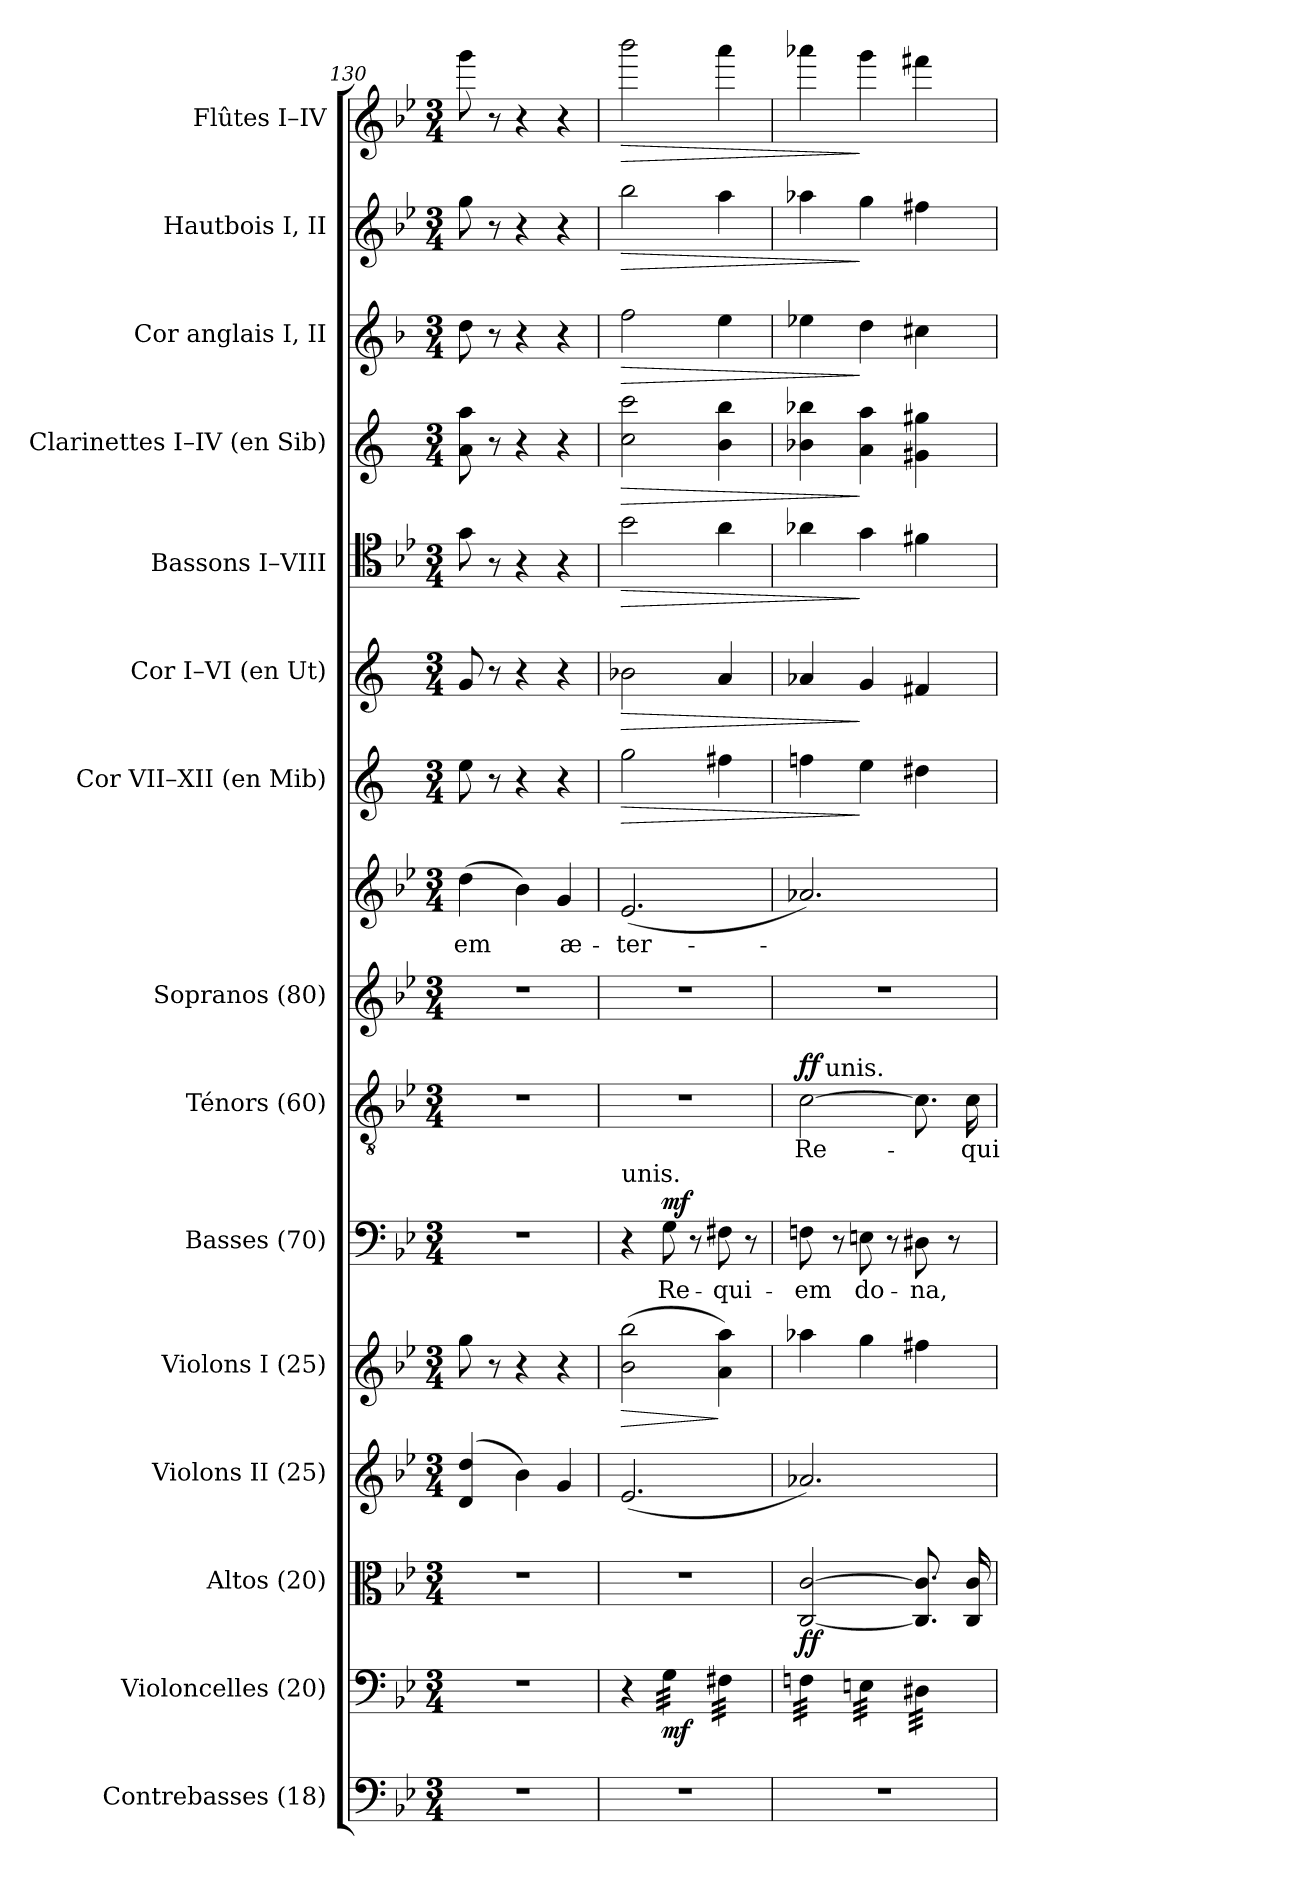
**kern	**kern	**dynam	**kern	**dynam	**kern	**kern	**dynam	**kern	**text	**dynam	**kern	**text	**dynam	**kern	**kern	**text	**kern	**dynam	**kern	**dynam	**kern	**dynam	**kern	**dynam	**kern	**dynam	**kern	**dynam	**kern	**dynam
*part15	*part14	*part14	*part13	*part13	*part12	*part11	*part11	*part10	*part10	*part10	*part9	*part9	*part9	*part8	*part8	*part8	*part7	*part7	*part6	*part6	*part5	*part5	*part4	*part4	*part3	*part3	*part2	*part2	*part1	*part1
*staff16	*staff15	*staff15	*staff14	*staff14	*staff13	*staff12	*staff12	*staff11	*staff11	*staff11	*staff10	*staff10	*staff10	*staff9	*staff8	*staff8	*staff7	*staff7	*staff6	*staff6	*staff5	*staff5	*staff4	*staff4	*staff3	*staff3	*staff2	*staff2	*staff1	*staff1
*I"Contrebasses (18)	*I"Violoncelles (20)	*	*I"Altos (20)	*	*I"Violons II (25)	*I"Violons I (25)	*	*I"Basses (70)	*	*	*I"Ténors (60)	*	*	*I"Sopranos (80)	*	*	*I"Cor VII–XII (en Mib)	*	*I"Cor I–VI (en Ut)	*	*I"Bassons I–VIII	*	*I"Clarinettes I–IV (en Sib)	*	*I"Cor anglais I, II	*	*I"Hautbois I, II	*	*I"Flûtes I–IV	*
*I'Cb.	*I'Vlles	*	*I'Altos	*	*I'Vns II	*I'Vns I	*	*I'Basses	*	*	*I'Tén.	*	*	*I'Sopr.	*	*	*I'Cor (Mib)	*	*I'Cor (Ut)	*	*I'Bns	*	*I'Cl. (Sib)	*	*I'C. a.	*	*I'Hb.	*	*I'Fl.	*
*clefF4	*clefF4	*	*clefC3	*	*clefG2	*clefG2	*	*clefF4	*	*	*clefGv2	*	*	*clefG2	*clefG2	*	*clefG2	*	*clefG2	*	*clefC4	*	*clefG2	*	*clefG2	*	*clefG2	*	*clefG2	*
*ITrd7c12	*	*	*	*	*	*	*	*	*	*	*ITrd7c12	*	*	*	*	*	*ITrd5c9	*	*ITrd7c12	*	*	*	*ITrd1c2	*	*ITrd4c7	*	*	*	*	*
*k[b-e-]	*k[b-e-]	*	*k[b-e-]	*	*k[b-e-]	*k[b-e-]	*	*k[b-e-]	*	*	*k[b-e-]	*	*	*k[b-e-]	*k[b-e-]	*	*k[b-e-a-]	*	*k[]	*	*k[b-e-]	*	*k[b-e-]	*	*k[b-e-]	*	*k[b-e-]	*	*k[b-e-]	*
*B-:	*B-:	*	*B-:	*	*B-:	*B-:	*	*B-:	*	*	*B-:	*	*	*B-:	*B-:	*	*E-:	*	*C:	*	*B-:	*	*B-:	*	*B-:	*	*B-:	*	*B-:	*
*M3/4	*M3/4	*	*M3/4	*	*M3/4	*M3/4	*	*M3/4	*	*	*M3/4	*	*	*M3/4	*M3/4	*	*M3/4	*	*M3/4	*	*M3/4	*	*M3/4	*	*M3/4	*	*M3/4	*	*M3/4	*
=130	=130	=130	=130	=130	=130	=130	=130	=130	=130	=130	=130	=130	=130	=130	=130	=130	=130	=130	=130	=130	=130	=130	=130	=130	=130	=130	=130	=130	=130	=130
!LO:N:vis=1	!LO:N:vis=1	!	!LO:N:vis=1	!	!	!	!	!LO:N:vis=1	!	!	!LO:N:vis=1	!	!	!LO:N:vis=1	!	!	!	!	!	!	!	!	!	!	!	!	!	!	!	!
!	!	!	!	!	!	!	!	!	!	!	!	!	!	!	!	!LO:LY:b:color=#000000	!	!	!	!	!	!	!	!	!	!	!	!	!	!
2.r	2.r	.	2.r	.	(4di/ 4ddi	8ggi\	.	2.r	.	.	2.r	.	.	2.r	(4ddi\	-em	8gi\	.	8Gi/	.	8gi\	.	8gi\ 8ggi	.	8gi\	.	8ggi\	.	8gggi\	.
.	.	.	.	.	.	8r	.	.	.	.	.	.	.	.	.	.	8r	.	8r	.	8r	.	8r	.	8r	.	8r	.	8r	.
.	.	.	.	.	4b-i\)	4r	.	.	.	.	.	.	.	.	4b-i\)	.	4r	.	4r	.	4r	.	4r	.	4r	.	4r	.	4r	.
!	!	!	!	!	!	!	!	!	!	!	!	!	!	!	!	!LO:LY:b:color=#000000	!	!	!	!	!	!	!	!	!	!	!	!	!	!
.	.	.	.	.	4gi/	4r	.	.	.	.	.	.	.	.	4gi/	æ-	4r	.	4r	.	4r	.	4r	.	4r	.	4r	.	4r	.
=131	=131	=131	=131	=131	=131	=131	=131	=131	=131	=131	=131	=131	=131	=131	=131	=131	=131	=131	=131	=131	=131	=131	=131	=131	=131	=131	=131	=131	=131	=131
!LO:N:vis=1	!	!	!LO:N:vis=1	!	!	!	!LO:HP:b	!	!	!	!LO:N:vis=1	!	!	!LO:N:vis=1	!	!	!	!	!	!	!	!	!	!	!	!	!	!	!	!
!	!	!	!	!	!	!	!	!LO:TX:a:t=unis.	!	!	!	!	!	!	!	!	!	!	!	!	!	!	!	!	!	!	!	!	!	!
!	!	!	!	!	!	!	!	!	!	!	!	!	!	!	!	!LO:LY:b:color=#000000	!	!LO:HP:b	!	!LO:HP:b	!	!LO:HP:b	!	!LO:HP:b	!	!LO:HP:b	!	!LO:HP:b	!	!LO:HP:b
2.r	4r	.	2.r	.	(2.e-i/	(2b-i\ 2bb-i	>	4r	.	.	2.r	.	.	2.r	(2.e-i/	-ter-	2b-i\	>	2B-Xi\	>	2b-i\	>	2b-i\ 2bb-i	>	2b-i\	>	2bb-i\	>	2bbb-i\	>
!	!	!	!	!	!	!	!	!	!LO:LY:b:color=#000000	!	!	!	!	!	!	!	!	!	!	!	!	!	!	!	!	!	!	!	!	!
*	*tremolo	*	*	*	*	*	*	*	*	*	*	*	*	*	*	*	*	*	*	*	*	*	*	*	*	*	*	*	*	*
.	32Gi\LLL	mf	.	.	.	.	.	8Gi\	Re-	mf	.	.	.	.	.	.	.	.	.	.	.	.	.	.	.	.	.	.	.	.
.	32Gi\	.	.	.	.	.	.	.	.	.	.	.	.	.	.	.	.	.	.	.	.	.	.	.	.	.	.	.	.	.
.	32Gi\	.	.	.	.	.	.	.	.	.	.	.	.	.	.	.	.	.	.	.	.	.	.	.	.	.	.	.	.	.
.	32Gi\	.	.	.	.	.	.	.	.	.	.	.	.	.	.	.	.	.	.	.	.	.	.	.	.	.	.	.	.	.
.	32Gi\	.	.	.	.	.	.	8r	.	.	.	.	.	.	.	.	.	.	.	.	.	.	.	.	.	.	.	.	.	.
.	32Gi\	.	.	.	.	.	.	.	.	.	.	.	.	.	.	.	.	.	.	.	.	.	.	.	.	.	.	.	.	.
.	32Gi\	.	.	.	.	.	.	.	.	.	.	.	.	.	.	.	.	.	.	.	.	.	.	.	.	.	.	.	.	.
.	32Gi\JJJ	.	.	.	.	.	.	.	.	.	.	.	.	.	.	.	.	.	.	.	.	.	.	.	.	.	.	.	.	.
!	!	!	!	!	!	!	!	!	!LO:LY:b:color=#000000	!	!	!	!	!	!	!	!	!	!	!	!	!	!	!	!	!	!	!	!	!
.	32F#Xi\LLL	.	.	.	.	4ai\ 4aai)	]	8F#Xi\	-qui-	.	.	.	.	.	.	.	4ani\	.	4Ai/	.	4ai\	.	4ai\ 4aai	.	4ai\	.	4aai\	.	4aaai\	.
.	32F#Xi\	.	.	.	.	.	.	.	.	.	.	.	.	.	.	.	.	.	.	.	.	.	.	.	.	.	.	.	.	.
.	32F#Xi\	.	.	.	.	.	.	.	.	.	.	.	.	.	.	.	.	.	.	.	.	.	.	.	.	.	.	.	.	.
.	32F#Xi\	.	.	.	.	.	.	.	.	.	.	.	.	.	.	.	.	.	.	.	.	.	.	.	.	.	.	.	.	.
.	32F#Xi\	.	.	.	.	.	.	8r	.	.	.	.	.	.	.	.	.	.	.	.	.	.	.	.	.	.	.	.	.	.
.	32F#Xi\	.	.	.	.	.	.	.	.	.	.	.	.	.	.	.	.	.	.	.	.	.	.	.	.	.	.	.	.	.
.	32F#Xi\	.	.	.	.	.	.	.	.	.	.	.	.	.	.	.	.	.	.	.	.	.	.	.	.	.	.	.	.	.
.	32F#Xi\JJJ	.	.	.	.	.	.	.	.	.	.	.	.	.	.	.	.	.	.	.	.	.	.	.	.	.	.	.	.	.
=132	=132	=132	=132	=132	=132	=132	=132	=132	=132	=132	=132	=132	=132	=132	=132	=132	=132	=132	=132	=132	=132	=132	=132	=132	=132	=132	=132	=132	=132	=132
!LO:N:vis=1	!	!	!	!	!	!	!	!	!	!	!	!	!	!	!	!	!	!	!	!	!	!	!	!	!	!	!	!	!	!
!	!	!	!	!	!	!	!	!	!LO:LY:b:color=#000000	!	!	!	!	!	!	!	!	!	!	!	!	!	!	!	!	!	!	!	!	!
!	!	!	!	!	!	!	!	!	!	!	!	!LO:LY:b:color=#000000	!	!LO:N:vis=1	!	!	!	!	!	!	!	!	!	!	!	!	!	!	!	!
*	*	*	*	*	*	*	*	*	*	*	*^	*	*	*	*	*	*	*	*	*	*	*	*	*	*	*	*	*	*	*
2.r	32Fni\LLL	.	[<2Ci/ [>2ci	ff	2.a-Xi/)	4aa-Xi\	.	8Fni\	-em	.	[>2Ci\	16..ryy	Re-	ff	2.r	2.a-Xi/)	.	4a-Xi\	.	4A-Xi/	.	4a-Xi\	.	4a-Xi\ 4aa-Xi	.	4a-Xi\	.	4aa-Xi\	.	4aaa-Xi\	.
.	32Fni\	.	.	.	.	.	.	.	.	.	.	.	.	.	.	.	.	.	.	.	.	.	.	.	.	.	.	.	.	.	.
.	32Fni\	.	.	.	.	.	.	.	.	.	.	.	.	.	.	.	.	.	.	.	.	.	.	.	.	.	.	.	.	.	.
.	32Fni\	.	.	.	.	.	.	.	.	.	.	.	.	.	.	.	.	.	.	.	.	.	.	.	.	.	.	.	.	.	.
!	!	!	!	!	!	!	!	!	!	!	!	!LO:TX:a:t=unis.	!	!	!	!	!	!	!	!	!	!	!	!	!	!	!	!	!	!	!
.	.	.	.	.	.	.	.	.	.	.	.	2ryy	.	.	.	.	.	.	.	.	.	.	.	.	.	.	.	.	.	.	.
.	32Fni\	.	.	.	.	.	.	8r	.	.	.	.	.	.	.	.	.	.	.	.	.	.	.	.	.	.	.	.	.	.	.
.	32Fni\	.	.	.	.	.	.	.	.	.	.	.	.	.	.	.	.	.	.	.	.	.	.	.	.	.	.	.	.	.	.
.	32Fni\	.	.	.	.	.	.	.	.	.	.	.	.	.	.	.	.	.	.	.	.	.	.	.	.	.	.	.	.	.	.
.	32Fni\JJJ	.	.	.	.	.	.	.	.	.	.	.	.	.	.	.	.	.	.	.	.	.	.	.	.	.	.	.	.	.	.
!	!	!	!	!	!	!	!	!	!LO:LY:b:color=#000000	!	!	!	!	!	!	!	!	!	!	!	!	!	!	!	!	!	!	!	!	!	!
.	32Eni\LLL	.	.	.	.	4ggi\	.	8Eni\	do-	.	.	.	.	.	.	.	.	4gi\	]	4Gi/	]	4gi\	]	4gi\ 4ggi	]	4gi\	]	4ggi\	]	4gggi\	]
.	32Eni\	.	.	.	.	.	.	.	.	.	.	.	.	.	.	.	.	.	.	.	.	.	.	.	.	.	.	.	.	.	.
.	32Eni\	.	.	.	.	.	.	.	.	.	.	.	.	.	.	.	.	.	.	.	.	.	.	.	.	.	.	.	.	.	.
.	32Eni\	.	.	.	.	.	.	.	.	.	.	.	.	.	.	.	.	.	.	.	.	.	.	.	.	.	.	.	.	.	.
.	32Eni\	.	.	.	.	.	.	8r	.	.	.	.	.	.	.	.	.	.	.	.	.	.	.	.	.	.	.	.	.	.	.
.	32Eni\	.	.	.	.	.	.	.	.	.	.	.	.	.	.	.	.	.	.	.	.	.	.	.	.	.	.	.	.	.	.
.	32Eni\	.	.	.	.	.	.	.	.	.	.	.	.	.	.	.	.	.	.	.	.	.	.	.	.	.	.	.	.	.	.
.	32Eni\JJJ	.	.	.	.	.	.	.	.	.	.	.	.	.	.	.	.	.	.	.	.	.	.	.	.	.	.	.	.	.	.
!	!	!	!	!	!	!	!	!	!LO:LY:b:color=#000000	!	!	!	!	!	!	!	!	!	!	!	!	!	!	!	!	!	!	!	!	!	!
.	32D#Xi\LLL	.	8.Ci/] 8.ci]	.	.	4ff#Xi\	.	8D#Xi\	-na,	.	8.Ci\]	.	.	.	.	.	.	4f#Xi\	.	4F#Xi/	.	4f#Xi\	.	4f#Xi\ 4ff#Xi	.	4f#Xi\	.	4ff#Xi\	.	4fff#Xi\	.
.	32D#Xi\	.	.	.	.	.	.	.	.	.	.	.	.	.	.	.	.	.	.	.	.	.	.	.	.	.	.	.	.	.	.
.	32D#Xi\	.	.	.	.	.	.	.	.	.	.	.	.	.	.	.	.	.	.	.	.	.	.	.	.	.	.	.	.	.	.
.	32D#Xi\	.	.	.	.	.	.	.	.	.	.	.	.	.	.	.	.	.	.	.	.	.	.	.	.	.	.	.	.	.	.
.	.	.	.	.	.	.	.	.	.	.	.	8ryy	.	.	.	.	.	.	.	.	.	.	.	.	.	.	.	.	.	.	.
.	32D#Xi\	.	.	.	.	.	.	8r	.	.	.	.	.	.	.	.	.	.	.	.	.	.	.	.	.	.	.	.	.	.	.
.	32D#Xi\	.	.	.	.	.	.	.	.	.	.	.	.	.	.	.	.	.	.	.	.	.	.	.	.	.	.	.	.	.	.
!	!	!	!	!	!	!	!	!	!	!	!	!	!LO:LY:b:color=#000000	!	!	!	!	!	!	!	!	!	!	!	!	!	!	!	!	!	!
.	32D#Xi\	.	16Ci/ 16ci	.	.	.	.	.	.	.	16Ci\	.	-qui-	.	.	.	.	.	.	.	.	.	.	.	.	.	.	.	.	.	.
.	32D#Xi\JJJ	.	.	.	.	.	.	.	.	.	.	.	.	.	.	.	.	.	.	.	.	.	.	.	.	.	.	.	.	.	.
*	*Xtremolo	*	*	*	*	*	*	*	*	*	*	*	*	*	*	*	*	*	*	*	*	*	*	*	*	*	*	*	*	*	*
.	.	.	.	.	.	.	.	.	.	.	.	64ryy	.	.	.	.	.	.	.	.	.	.	.	.	.	.	.	.	.	.	.
*	*	*	*	*	*	*	*	*	*	*	*v	*v	*	*	*	*	*	*	*	*	*	*	*	*	*	*	*	*	*	*	*
=	=	=	=	=	=	=	=	=	=	=	=	=	=	=	=	=	=	=	=	=	=	=	=	=	=	=	=	=	=	=
*-	*-	*-	*-	*-	*-	*-	*-	*-	*-	*-	*-	*-	*-	*-	*-	*-	*-	*-	*-	*-	*-	*-	*-	*-	*-	*-	*-	*-	*-	*-
